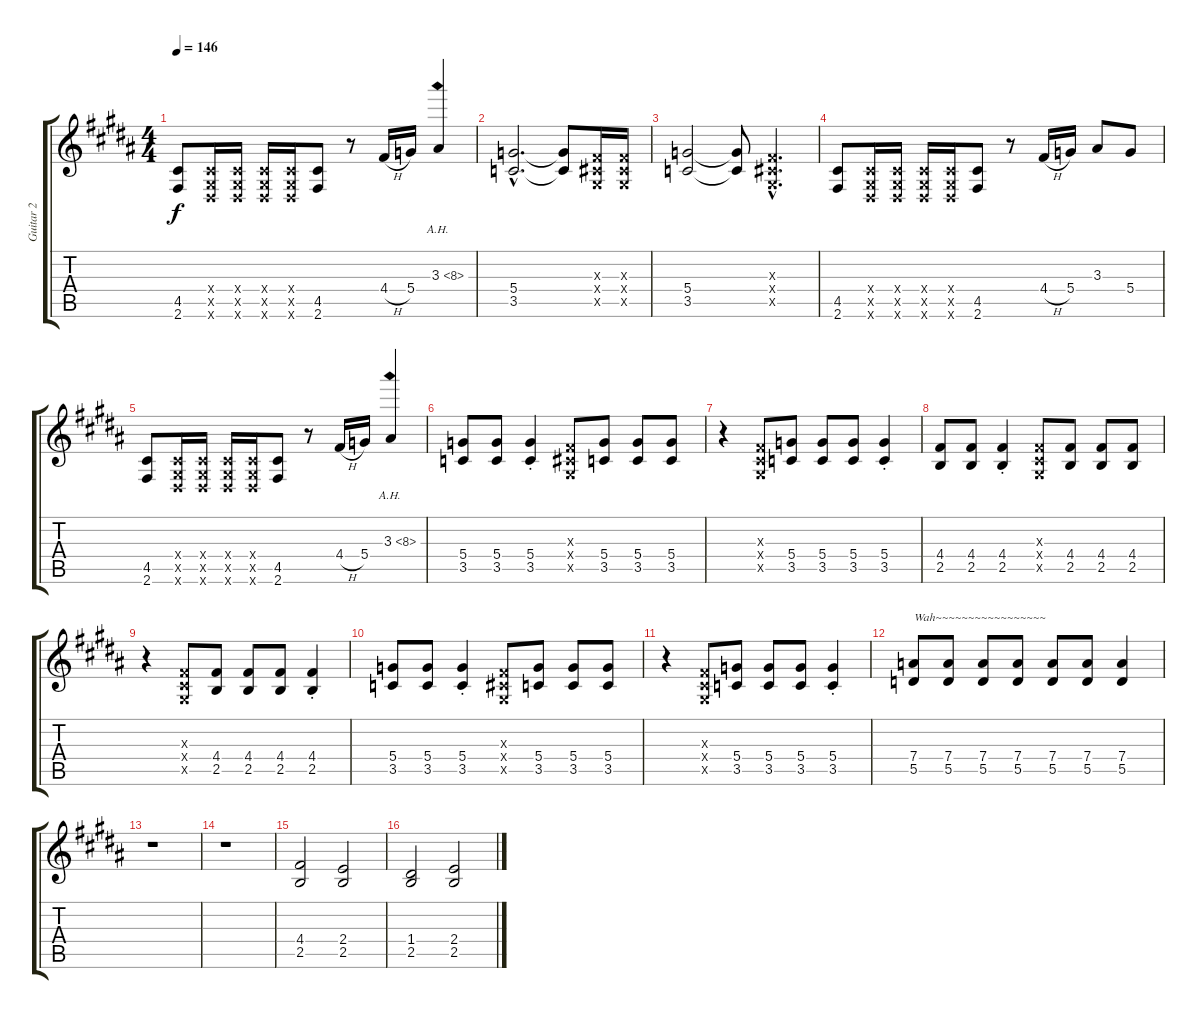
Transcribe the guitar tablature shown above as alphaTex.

\track ("Guitar 2" "Guitar 2") {instrument distortionguitar}
\staff {score tabs}
\tuning (E4 B3 G3 D3 A2 E2) {hide}
\ts (4 4)
\tempo 146
\clef g2
\ks b
(4.5 2.6).8{dy f} (-1.4{x} -1.5{x} -1.6{x}).16 (-1.4{x} -1.5{x} -1.6{x}).16 (-1.4{x} -1.5{x} -1.6{x}).16 (-1.4{x} -1.5{x} -1.6{x}).16 (4.5 2.6).8 r.8 4.4{h}.16 5.4.16 3.3{ah 5}.4 |
(5.4{hac} 3.5{hac}).2{d} (5.4{t} 3.5{t}).8 (-1.3{x} -1.4{x} -1.5{x}).16 (-1.3{x} -1.4{x} -1.5{x}).16 |
(5.4 3.5).2 (5.4{t} 3.5{t}).8 (-1.3{hac x} -1.4{hac x} -1.5{hac x}).4{d} |
(4.5 2.6).8 (-1.4{x} -1.5{x} -1.6{x}).16 (-1.4{x} -1.5{x} -1.6{x}).16 (-1.4{x} -1.5{x} -1.6{x}).16 (-1.4{x} -1.5{x} -1.6{x}).16 (4.5 2.6).8 r.8 4.4{h}.16 5.4.16 3.3.8 5.4.8 |
(4.5 2.6).8 (-1.4{x} -1.5{x} -1.6{x}).16 (-1.4{x} -1.5{x} -1.6{x}).16 (-1.4{x} -1.5{x} -1.6{x}).16 (-1.4{x} -1.5{x} -1.6{x}).16 (4.5 2.6).8 r.8 4.4{h}.16 5.4.16 3.3{ah 5}.4 |
(5.4 3.5).8 (5.4 3.5).8 (5.4{st} 3.5{st}).4 (-1.3{x} -1.4{x} -1.5{x}).8 (5.4 3.5).8 (5.4 3.5).8 (5.4 3.5).8 |
r.4 (-1.3{x} -1.4{x} -1.5{x}).8 (5.4 3.5).8 (5.4 3.5).8 (5.4 3.5).8 (5.4{st} 3.5{st}).4 |
(4.4 2.5).8 (4.4 2.5).8 (4.4{st} 2.5{st}).4 (-1.3{x} -1.4{x} -1.5{x}).8 (4.4 2.5).8 (4.4 2.5).8 (4.4 2.5).8 |
r.4 (-1.3{x} -1.4{x} -1.5{x}).8 (4.4 2.5).8 (4.4 2.5).8 (4.4 2.5).8 (4.4{st} 2.5{st}).4 |
(5.4 3.5).8 (5.4 3.5).8 (5.4{st} 3.5{st}).4 (-1.3{x} -1.4{x} -1.5{x}).8 (5.4 3.5).8 (5.4 3.5).8 (5.4 3.5).8 |
r.4 (-1.3{x} -1.4{x} -1.5{x}).8 (5.4 3.5).8 (5.4 3.5).8 (5.4 3.5).8 (5.4{st} 3.5{st}).4 |
(7.4 5.5).8{txt "Wah~~~~~~~~~~~~~~~~~"} (7.4 5.5).8 (7.4 5.5).8 (7.4 5.5).8 (7.4 5.5).8 (7.4 5.5).8 (7.4 5.5).4 |
r.1 |
r.1 |
(4.4 2.5).2 (2.4 2.5).2 |
(1.4 2.5).2 (2.4 2.5).2
